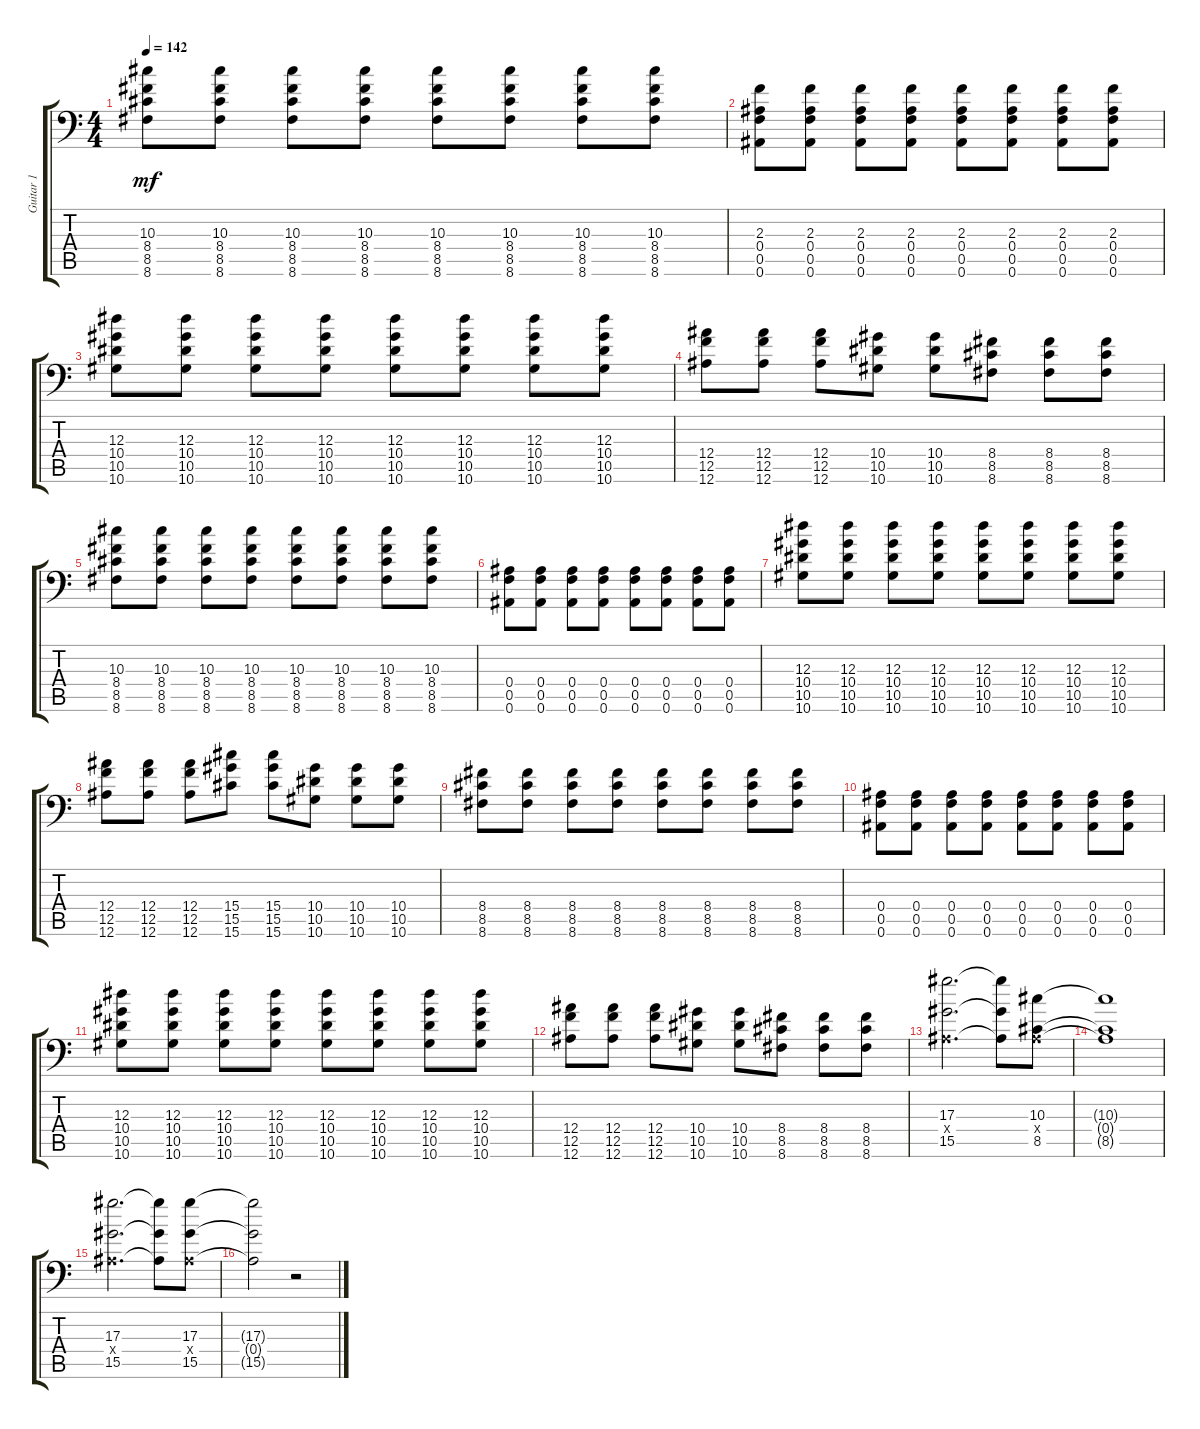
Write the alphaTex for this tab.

\track ("Guitar 1" "Guitar 1") {instrument overdrivenguitar}
\staff {score tabs}
\tuning (C4 G3 Eb3 Bb2 F2 Bb1) {hide}
\ts (4 4)
\tempo 142
\clef f4
\ks c
(10.3 8.4 8.5 8.6).8{dy mf} (10.3 8.4 8.5 8.6).8 (10.3 8.4 8.5 8.6).8 (10.3 8.4 8.5 8.6).8 (10.3 8.4 8.5 8.6).8 (10.3 8.4 8.5 8.6).8 (10.3 8.4 8.5 8.6).8 (10.3 8.4 8.5 8.6).8 |
(2.3 0.4 0.5 0.6).8 (2.3 0.4 0.5 0.6).8 (2.3 0.4 0.5 0.6).8 (2.3 0.4 0.5 0.6).8 (2.3 0.4 0.5 0.6).8 (2.3 0.4 0.5 0.6).8 (2.3 0.4 0.5 0.6).8 (2.3 0.4 0.5 0.6).8 |
(12.3 10.4 10.5 10.6).8 (12.3 10.4 10.5 10.6).8 (12.3 10.4 10.5 10.6).8 (12.3 10.4 10.5 10.6).8 (12.3 10.4 10.5 10.6).8 (12.3 10.4 10.5 10.6).8 (12.3 10.4 10.5 10.6).8 (12.3 10.4 10.5 10.6).8 |
(12.4 12.5 12.6).8 (12.4 12.5 12.6).8 (12.4 12.5 12.6).8 (10.4 10.5 10.6).8 (10.4 10.5 10.6).8 (8.4 8.5 8.6).8 (8.4 8.5 8.6).8 (8.4 8.5 8.6).8 |
(10.3 8.4 8.5 8.6).8 (10.3 8.4 8.5 8.6).8 (10.3 8.4 8.5 8.6).8 (10.3 8.4 8.5 8.6).8 (10.3 8.4 8.5 8.6).8 (10.3 8.4 8.5 8.6).8 (10.3 8.4 8.5 8.6).8 (10.3 8.4 8.5 8.6).8 |
(0.4 0.5 0.6).8 (0.4 0.5 0.6).8 (0.4 0.5 0.6).8 (0.4 0.5 0.6).8 (0.4 0.5 0.6).8 (0.4 0.5 0.6).8 (0.4 0.5 0.6).8 (0.4 0.5 0.6).8 |
(12.3 10.4 10.5 10.6).8 (12.3 10.4 10.5 10.6).8 (12.3 10.4 10.5 10.6).8 (12.3 10.4 10.5 10.6).8 (12.3 10.4 10.5 10.6).8 (12.3 10.4 10.5 10.6).8 (12.3 10.4 10.5 10.6).8 (12.3 10.4 10.5 10.6).8 |
(12.4 12.5 12.6).8 (12.4 12.5 12.6).8 (12.4 12.5 12.6).8 (15.4 15.5 15.6).8 (15.4 15.5 15.6).8 (10.4 10.5 10.6).8 (10.4 10.5 10.6).8 (10.4 10.5 10.6).8 |
(8.4 8.5 8.6).8 (8.4 8.5 8.6).8 (8.4 8.5 8.6).8 (8.4 8.5 8.6).8 (8.4 8.5 8.6).8 (8.4 8.5 8.6).8 (8.4 8.5 8.6).8 (8.4 8.5 8.6).8 |
(0.4 0.5 0.6).8 (0.4 0.5 0.6).8 (0.4 0.5 0.6).8 (0.4 0.5 0.6).8 (0.4 0.5 0.6).8 (0.4 0.5 0.6).8 (0.4 0.5 0.6).8 (0.4 0.5 0.6).8 |
(12.3 10.4 10.5 10.6).8 (12.3 10.4 10.5 10.6).8 (12.3 10.4 10.5 10.6).8 (12.3 10.4 10.5 10.6).8 (12.3 10.4 10.5 10.6).8 (12.3 10.4 10.5 10.6).8 (12.3 10.4 10.5 10.6).8 (12.3 10.4 10.5 10.6).8 |
(12.4 12.5 12.6).8 (12.4 12.5 12.6).8 (12.4 12.5 12.6).8 (10.4 10.5 10.6).8 (10.4 10.5 10.6).8 (8.4 8.5 8.6).8 (8.4 8.5 8.6).8 (8.4 8.5 8.6).8 |
(17.3 0.4{x} 15.5).2{d} (17.3{t} 0.4{t} 15.5{t}).8 (10.3 0.4{x} 8.5).8 |
(10.3{t} 0.4{t} 8.5{t}).1 |
(17.3 0.4{x} 15.5).2{d} (17.3{t} 0.4{t} 15.5{t}).8 (17.3 0.4{x} 15.5).8 |
(17.3{t} 0.4{t} 15.5{t}).2 r.2
